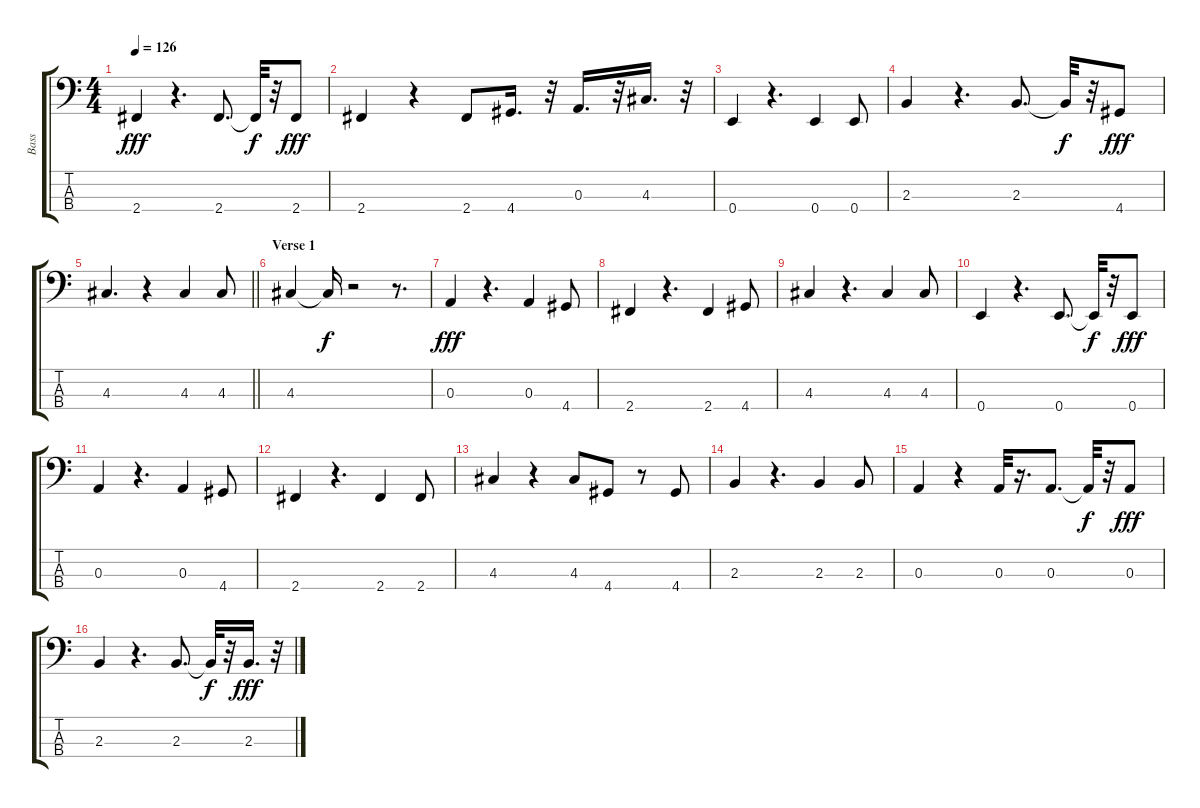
\track ("Bass" "Bass") {instrument electricbasspick}
\staff {score tabs}
\tuning (G2 D2 A1 E1) {hide}
\ts (4 4)
\tempo 126
\clef f4
\ks c
2.4.4{dy fff} r.4{d} 2.4.8{d} 2.4{t}.32{dy f} r.32 2.4.8{dy fff} |
2.4.4 r.4 2.4.8 4.4.16{d} r.32 0.3.16{d} r.32 4.3.16{d} r.32 |
0.4.4 r.4{d} 0.4.4 0.4.8 |
2.3.4 r.4{d} 2.3.8{d} 2.3{t}.32{dy f} r.32 4.4.8{dy fff} |
\barLineRight lightlight
4.3.4{d} r.4 4.3.4 4.3.8 |
\section ("" "Verse 1")
4.3.4 4.3{t}.16{dy f} r.2 r.8{d} |
0.3.4{dy fff} r.4{d} 0.3.4 4.4.8 |
2.4.4 r.4{d} 2.4.4 4.4.8 |
4.3.4 r.4{d} 4.3.4 4.3.8 |
0.4.4 r.4{d} 0.4.8{d} 0.4{t}.32{dy f} r.32 0.4.8{dy fff} |
0.3.4 r.4{d} 0.3.4 4.4.8 |
2.4.4 r.4{d} 2.4.4 2.4.8 |
4.3.4 r.4 4.3.8 4.4.8 r.8 4.4.8 |
2.3.4 r.4{d} 2.3.4 2.3.8 |
0.3.4 r.4 0.3.32 r.16{d} 0.3.8{d} 0.3{t}.32{dy f} r.32 0.3.8{dy fff} |
2.3.4 r.4{d} 2.3.8{d} 2.3{t}.32{dy f} r.32 2.3.16{d dy fff} r.32
